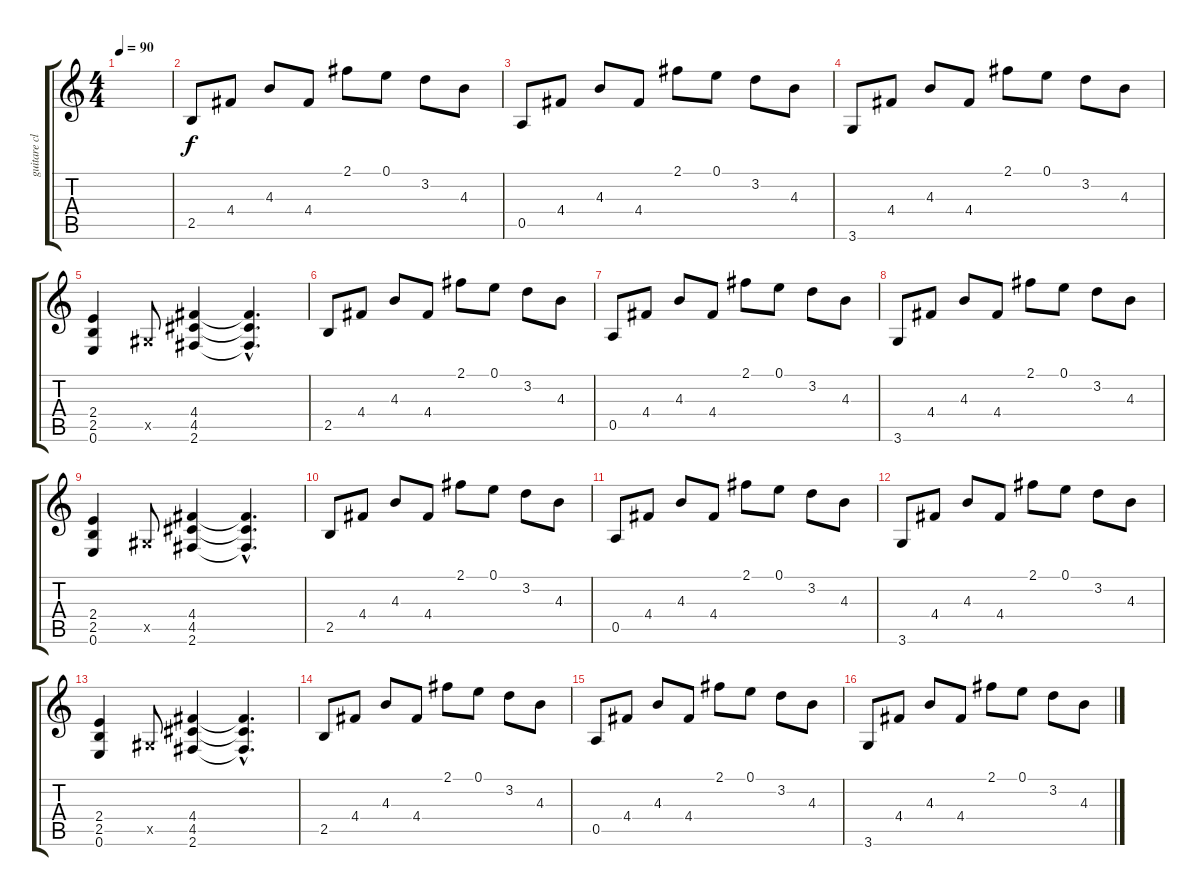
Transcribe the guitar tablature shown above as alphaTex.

\track ("guitare clean2" "guitare cl") {instrument acousticguitarsteel}
\staff {score tabs}
\tuning (E4 B3 G3 D3 A2 E2) {hide}
\ts (4 4)
\tempo 90
\clef g2
\ks c
|
2.5.8 4.4.8 4.3.8 4.4.8 2.1.8 0.1.8 3.2.8 4.3.8 |
0.5.8 4.4.8 4.3.8 4.4.8 2.1.8 0.1.8 3.2.8 4.3.8 |
3.6.8 4.4.8 4.3.8 4.4.8 2.1.8 0.1.8 3.2.8 4.3.8 |
(2.4 2.5 0.6).4 -1.5{x}.8 (4.4 4.5 2.6).4 (4.4{hac t} 4.5{hac t} 2.6{hac t}).4{d} |
2.5.8 4.4.8 4.3.8 4.4.8 2.1.8 0.1.8 3.2.8 4.3.8 |
0.5.8 4.4.8 4.3.8 4.4.8 2.1.8 0.1.8 3.2.8 4.3.8 |
3.6.8 4.4.8 4.3.8 4.4.8 2.1.8 0.1.8 3.2.8 4.3.8 |
(2.4 2.5 0.6).4 -1.5{x}.8 (4.4 4.5 2.6).4 (4.4{hac t} 4.5{hac t} 2.6{hac t}).4{d} |
2.5.8 4.4.8 4.3.8 4.4.8 2.1.8 0.1.8 3.2.8 4.3.8 |
0.5.8 4.4.8 4.3.8 4.4.8 2.1.8 0.1.8 3.2.8 4.3.8 |
3.6.8 4.4.8 4.3.8 4.4.8 2.1.8 0.1.8 3.2.8 4.3.8 |
(2.4 2.5 0.6).4 -1.5{x}.8 (4.4 4.5 2.6).4 (4.4{hac t} 4.5{hac t} 2.6{hac t}).4{d} |
2.5.8 4.4.8 4.3.8 4.4.8 2.1.8 0.1.8 3.2.8 4.3.8 |
0.5.8 4.4.8 4.3.8 4.4.8 2.1.8 0.1.8 3.2.8 4.3.8 |
3.6.8 4.4.8 4.3.8 4.4.8 2.1.8 0.1.8 3.2.8 4.3.8
